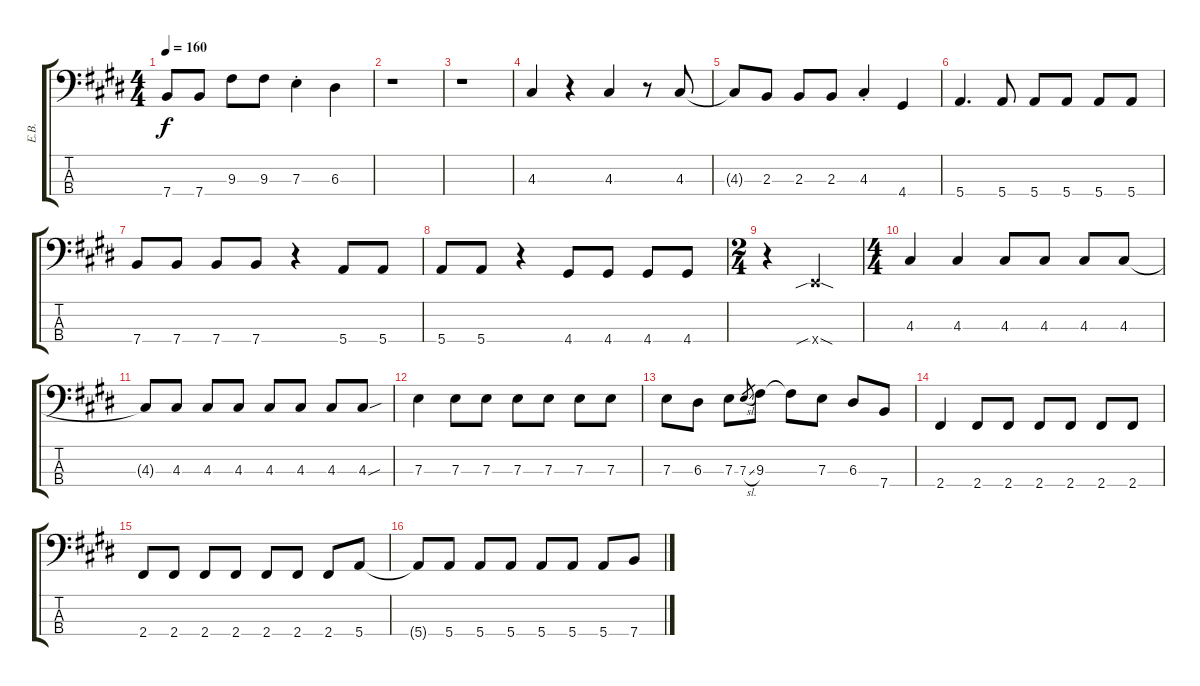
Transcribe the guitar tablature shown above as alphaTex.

\track ("E.B." "E.B.") {instrument electricbassfinger}
\staff {score tabs}
\tuning (G2 D2 A1 E1) {hide}
\ts (4 4)
\tempo 160
\clef f4
\ks e
7.4{t}.8{dy f} 7.4.8 9.3.8 9.3.8 7.3{st}.4 6.3.4 |
r.1 |
r.1 |
4.3.4 r.4 4.3.4 r.8 4.3.8 |
4.3{t}.8 2.3.8 2.3.8 2.3.8 4.3{st}.4 4.4.4 |
5.4.4{d} 5.4.8 5.4.8 5.4.8 5.4.8 5.4.8 |
7.4.8 7.4.8 7.4.8 7.4.8 r.4 5.4.8 5.4.8 |
5.4.8 5.4.8 r.4 4.4.8 4.4.8 4.4.8 4.4.8 |
\ts (2 4)
r.4 0.4{sib sod x}.4 |
\ts (4 4)
4.3.4 4.3.4 4.3.8 4.3.8 4.3.8 4.3.8 |
4.3{t}.8 4.3.8 4.3.8 4.3.8 4.3.8 4.3.8 4.3.8 4.3{sou}.8 |
7.3.4 7.3.8 7.3.8 7.3.8 7.3.8 7.3.8 7.3.8 |
7.3.8 6.3.8 7.3.8 7.3{sl}.8{gr} 9.3.8 9.3{t}.8 7.3.8 6.3.8 7.4.8 |
2.4.4 2.4.8 2.4.8 2.4.8 2.4.8 2.4.8 2.4.8 |
2.4.8 2.4.8 2.4.8 2.4.8 2.4.8 2.4.8 2.4.8 5.4.8 |
5.4{t}.8 5.4.8 5.4.8 5.4.8 5.4.8 5.4.8 5.4.8 7.4.8
